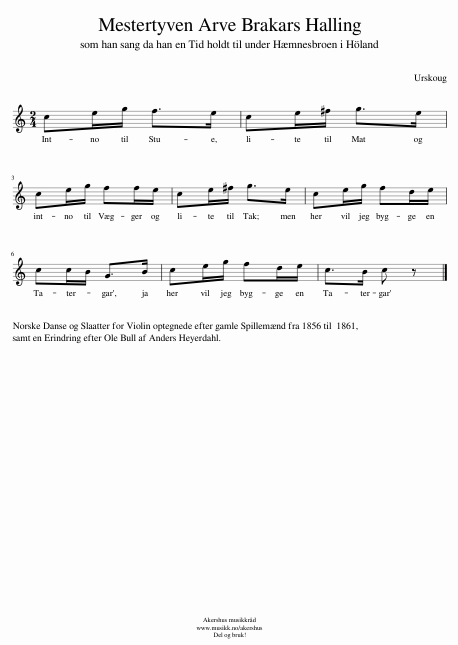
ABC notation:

X:1
L:1/8
M:2/4
I:linebreak $
K:C
V:1 treble
V:1
 ce/g/ f>e | ce/^f/ g>e |$ ce/g/ ff/e/ | ce/^f/ g>e | ce/g/ fd/e/ |$ %5
 cc/B/ G>B | ce/g/ fd/e/ | c>B c z |] %8
